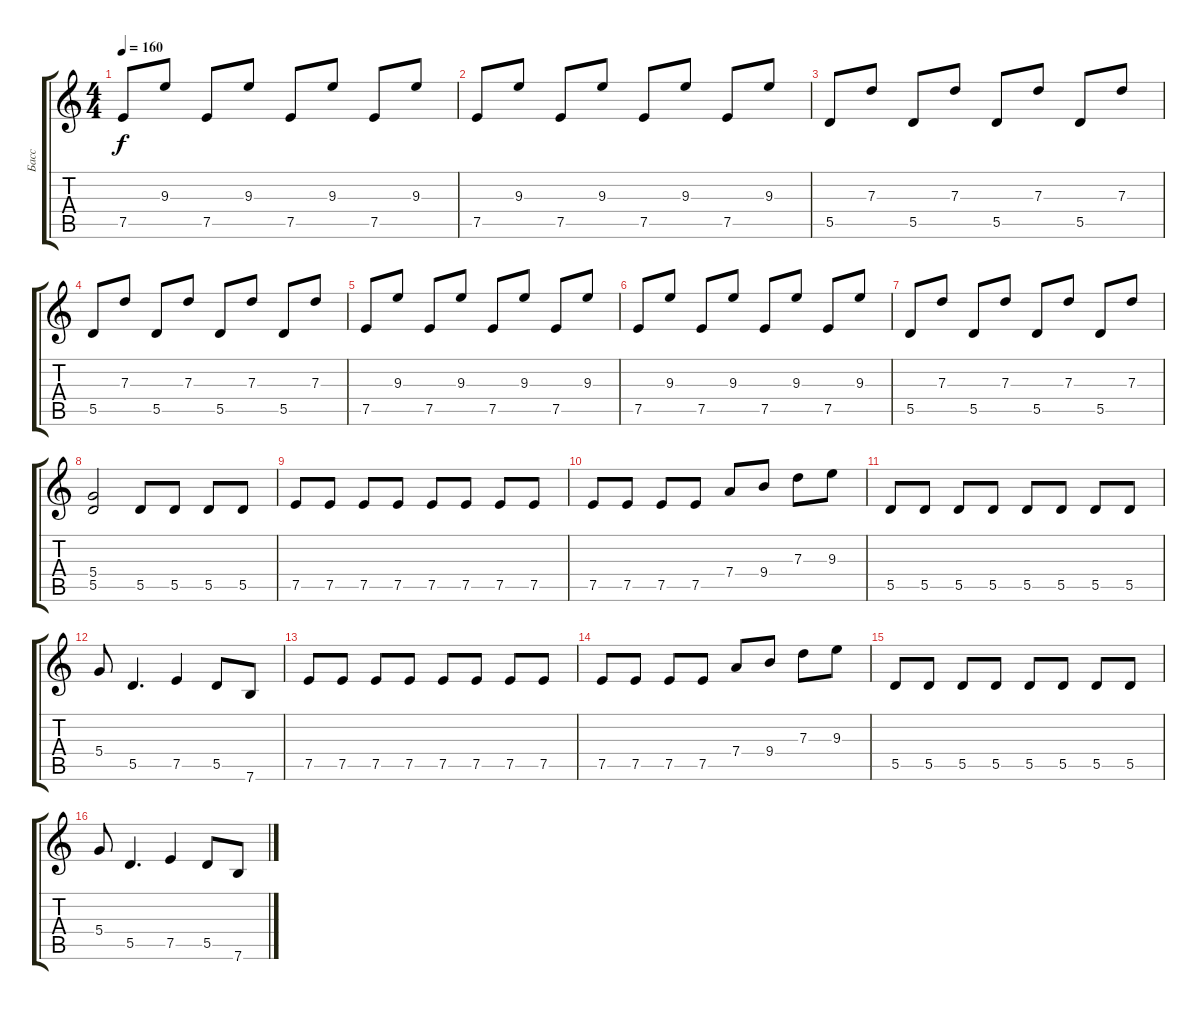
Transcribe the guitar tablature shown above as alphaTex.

\track ("Басс" "Басс") {instrument electricbassfinger}
\staff {score tabs}
\tuning (E4 B3 G3 D3 A2 E2) {hide}
\ts (4 4)
\tempo 160
\clef g2
\ks c
7.5.8{dy f} 9.3.8 7.5.8 9.3.8 7.5.8 9.3.8 7.5.8 9.3.8 |
7.5.8 9.3.8 7.5.8 9.3.8 7.5.8 9.3.8 7.5.8 9.3.8 |
5.5.8 7.3.8 5.5.8 7.3.8 5.5.8 7.3.8 5.5.8 7.3.8 |
5.5.8 7.3.8 5.5.8 7.3.8 5.5.8 7.3.8 5.5.8 7.3.8 |
7.5.8 9.3.8 7.5.8 9.3.8 7.5.8 9.3.8 7.5.8 9.3.8 |
7.5.8 9.3.8 7.5.8 9.3.8 7.5.8 9.3.8 7.5.8 9.3.8 |
5.5.8 7.3.8 5.5.8 7.3.8 5.5.8 7.3.8 5.5.8 7.3.8 |
(5.4 5.5).2 5.5.8 5.5.8 5.5.8 5.5.8 |
7.5.8 7.5.8 7.5.8 7.5.8 7.5.8 7.5.8 7.5.8 7.5.8 |
7.5.8 7.5.8 7.5.8 7.5.8 7.4.8 9.4.8 7.3.8 9.3.8 |
5.5.8 5.5.8 5.5.8 5.5.8 5.5.8 5.5.8 5.5.8 5.5.8 |
5.4.8 5.5.4{d} 7.5.4 5.5.8 7.6.8 |
7.5.8 7.5.8 7.5.8 7.5.8 7.5.8 7.5.8 7.5.8 7.5.8 |
7.5.8 7.5.8 7.5.8 7.5.8 7.4.8 9.4.8 7.3.8 9.3.8 |
5.5.8 5.5.8 5.5.8 5.5.8 5.5.8 5.5.8 5.5.8 5.5.8 |
5.4.8 5.5.4{d} 7.5.4 5.5.8 7.6.8
